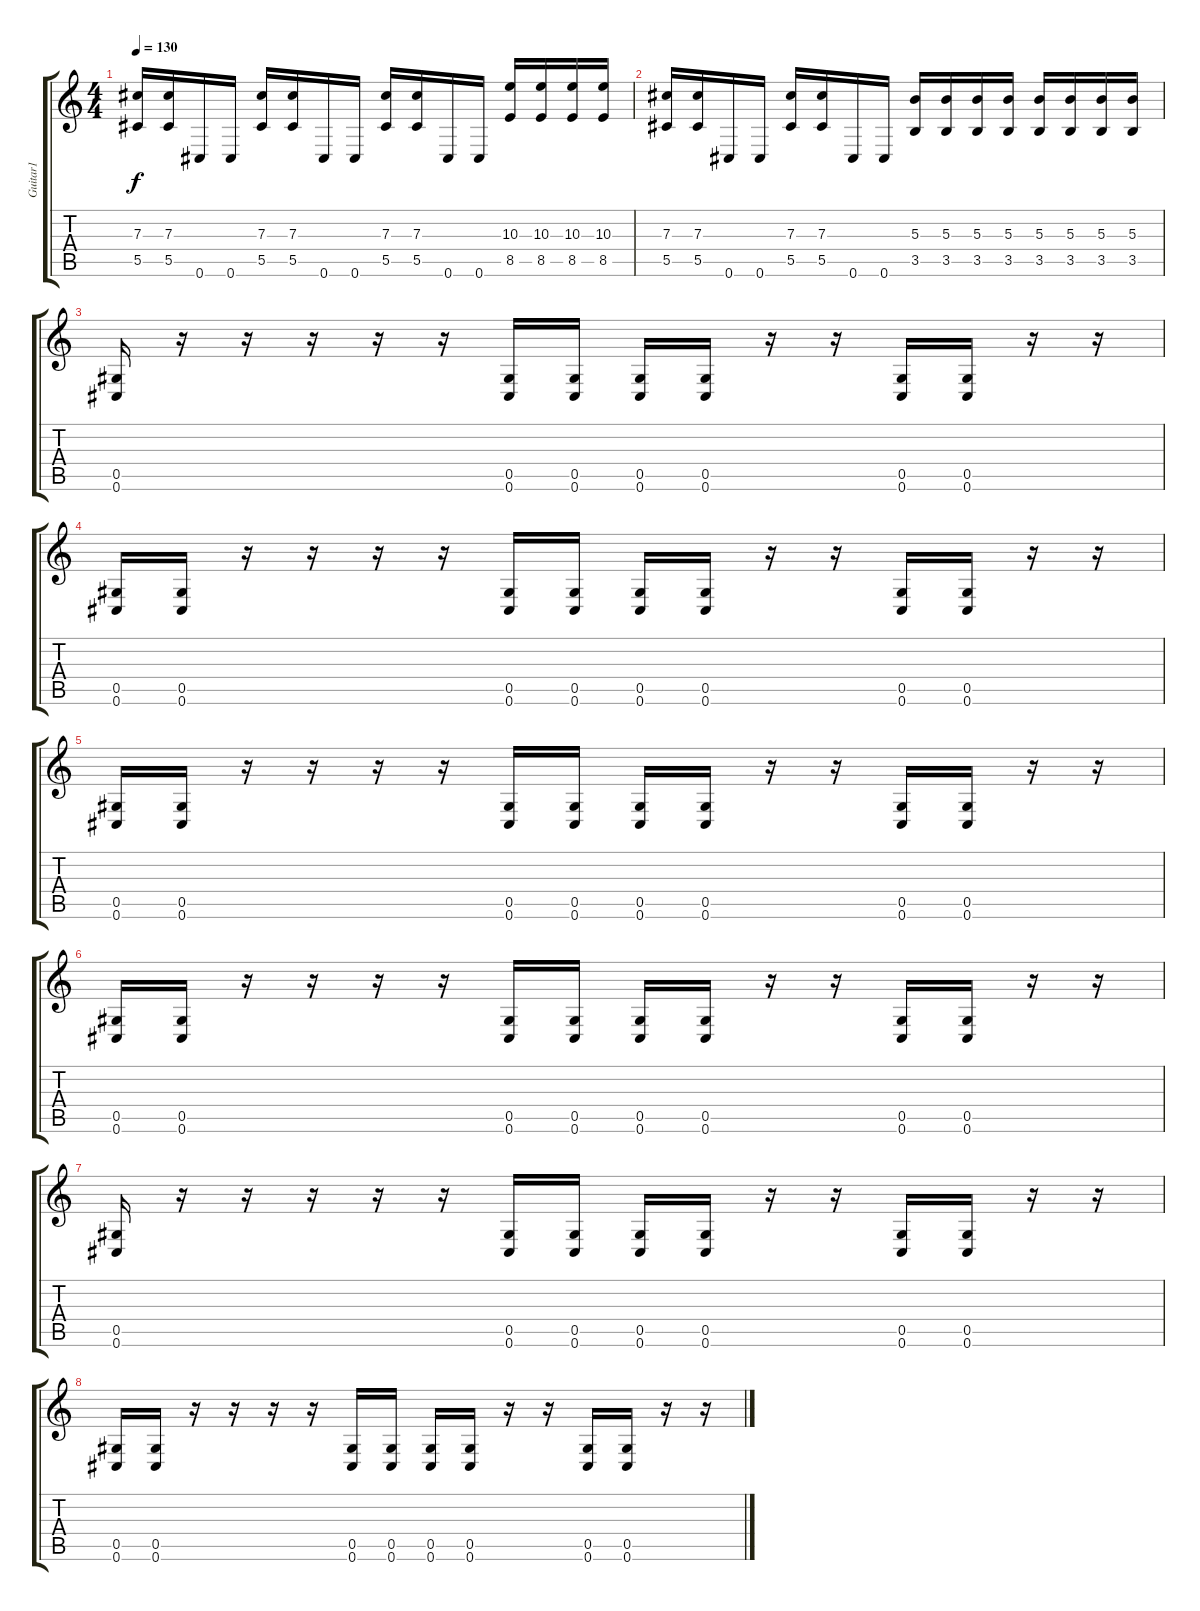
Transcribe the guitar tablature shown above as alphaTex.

\track ("Guitar1" "Guitar1") {instrument distortionguitar}
\staff {score tabs}
\tuning (Eb4 Bb3 Gb3 Db3 Ab2 Db2) {hide}
\ts (4 4)
\tempo 130
\clef g2
\ks c
(7.3 5.5).16{dy f} (7.3 5.5).16 0.6.16 0.6.16 (7.3 5.5).16 (7.3 5.5).16 0.6.16 0.6.16 (7.3 5.5).16 (7.3 5.5).16 0.6.16 0.6.16 (10.3 8.5).16 (10.3 8.5).16 (10.3 8.5).16 (10.3 8.5).16 |
(7.3 5.5).16 (7.3 5.5).16 0.6.16 0.6.16 (7.3 5.5).16 (7.3 5.5).16 0.6.16 0.6.16 (5.3 3.5).16 (5.3 3.5).16 (5.3 3.5).16 (5.3 3.5).16 (5.3 3.5).16 (5.3 3.5).16 (5.3 3.5).16 (5.3 3.5).16 |
(0.5 0.6).16 r.16 r.16 r.16 r.16 r.16 (0.5 0.6).16 (0.5 0.6).16 (0.5 0.6).16 (0.5 0.6).16 r.16 r.16 (0.5 0.6).16 (0.5 0.6).16 r.16 r.16 |
(0.5 0.6).16 (0.5 0.6).16 r.16 r.16 r.16 r.16 (0.5 0.6).16 (0.5 0.6).16 (0.5 0.6).16 (0.5 0.6).16 r.16 r.16 (0.5 0.6).16 (0.5 0.6).16 r.16 r.16 |
(0.5 0.6).16 (0.5 0.6).16 r.16 r.16 r.16 r.16 (0.5 0.6).16 (0.5 0.6).16 (0.5 0.6).16 (0.5 0.6).16 r.16 r.16 (0.5 0.6).16 (0.5 0.6).16 r.16 r.16 |
(0.5 0.6).16 (0.5 0.6).16 r.16 r.16 r.16 r.16 (0.5 0.6).16 (0.5 0.6).16 (0.5 0.6).16 (0.5 0.6).16 r.16 r.16 (0.5 0.6).16 (0.5 0.6).16 r.16 r.16 |
(0.5 0.6).16 r.16 r.16 r.16 r.16 r.16 (0.5 0.6).16 (0.5 0.6).16 (0.5 0.6).16 (0.5 0.6).16 r.16 r.16 (0.5 0.6).16 (0.5 0.6).16 r.16 r.16 |
(0.5 0.6).16 (0.5 0.6).16 r.16 r.16 r.16 r.16 (0.5 0.6).16 (0.5 0.6).16 (0.5 0.6).16 (0.5 0.6).16 r.16 r.16 (0.5 0.6).16 (0.5 0.6).16 r.16 r.16
